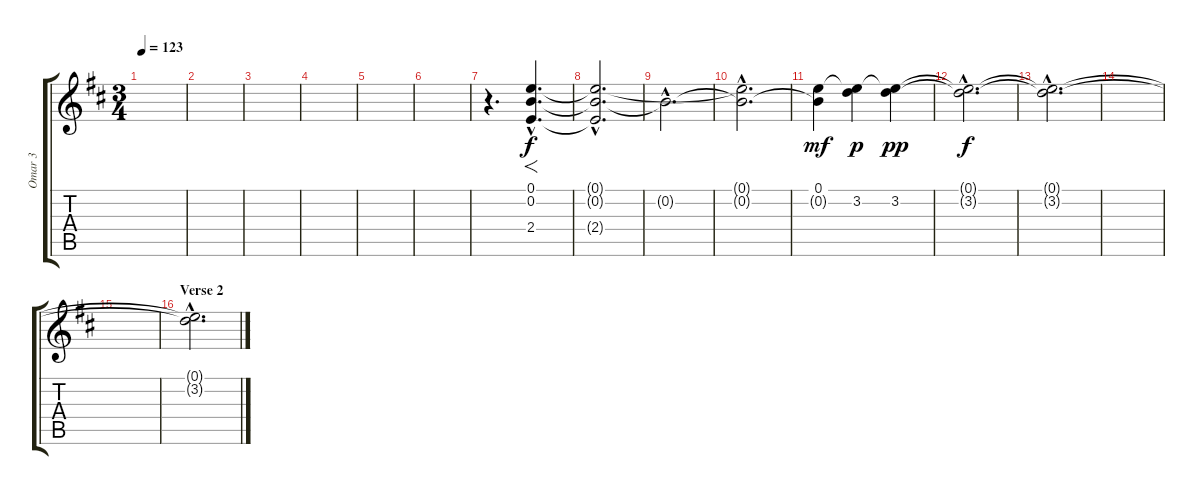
\track ("Omar 3" "Omar 3") {instrument distortionguitar}
\staff {score tabs}
\tuning (E4 B3 G3 D3 A2 E2) {hide}
\ts (3 4)
\tempo 123
\clef g2
\ks d
|
|
|
\section ("" "")
|
|
|
r.4{d} (0.1{hac} 0.2{hac} 2.4{hac}).4{f d} |
\section ("" "")
(0.1{hac t} 0.2{hac t} 2.4{hac t}).2{d} |
0.2{hac t}.2{d} |
(0.1{hac t} 0.2{hac t}).2{d} |
(0.1 0.2{t}).4{dy mf} (0.1{t} 3.2).4{dy p} (0.1{t} 3.2).4{dy pp} |
\section ("" "")
(0.1{hac t} 3.2{hac t}).2{d dy f} |
(0.1{hac t} 3.2{hac t}).2{d} |
|
|
\section ("" "Verse 2")
(0.1{hac t} 3.2{hac t}).2{d}
